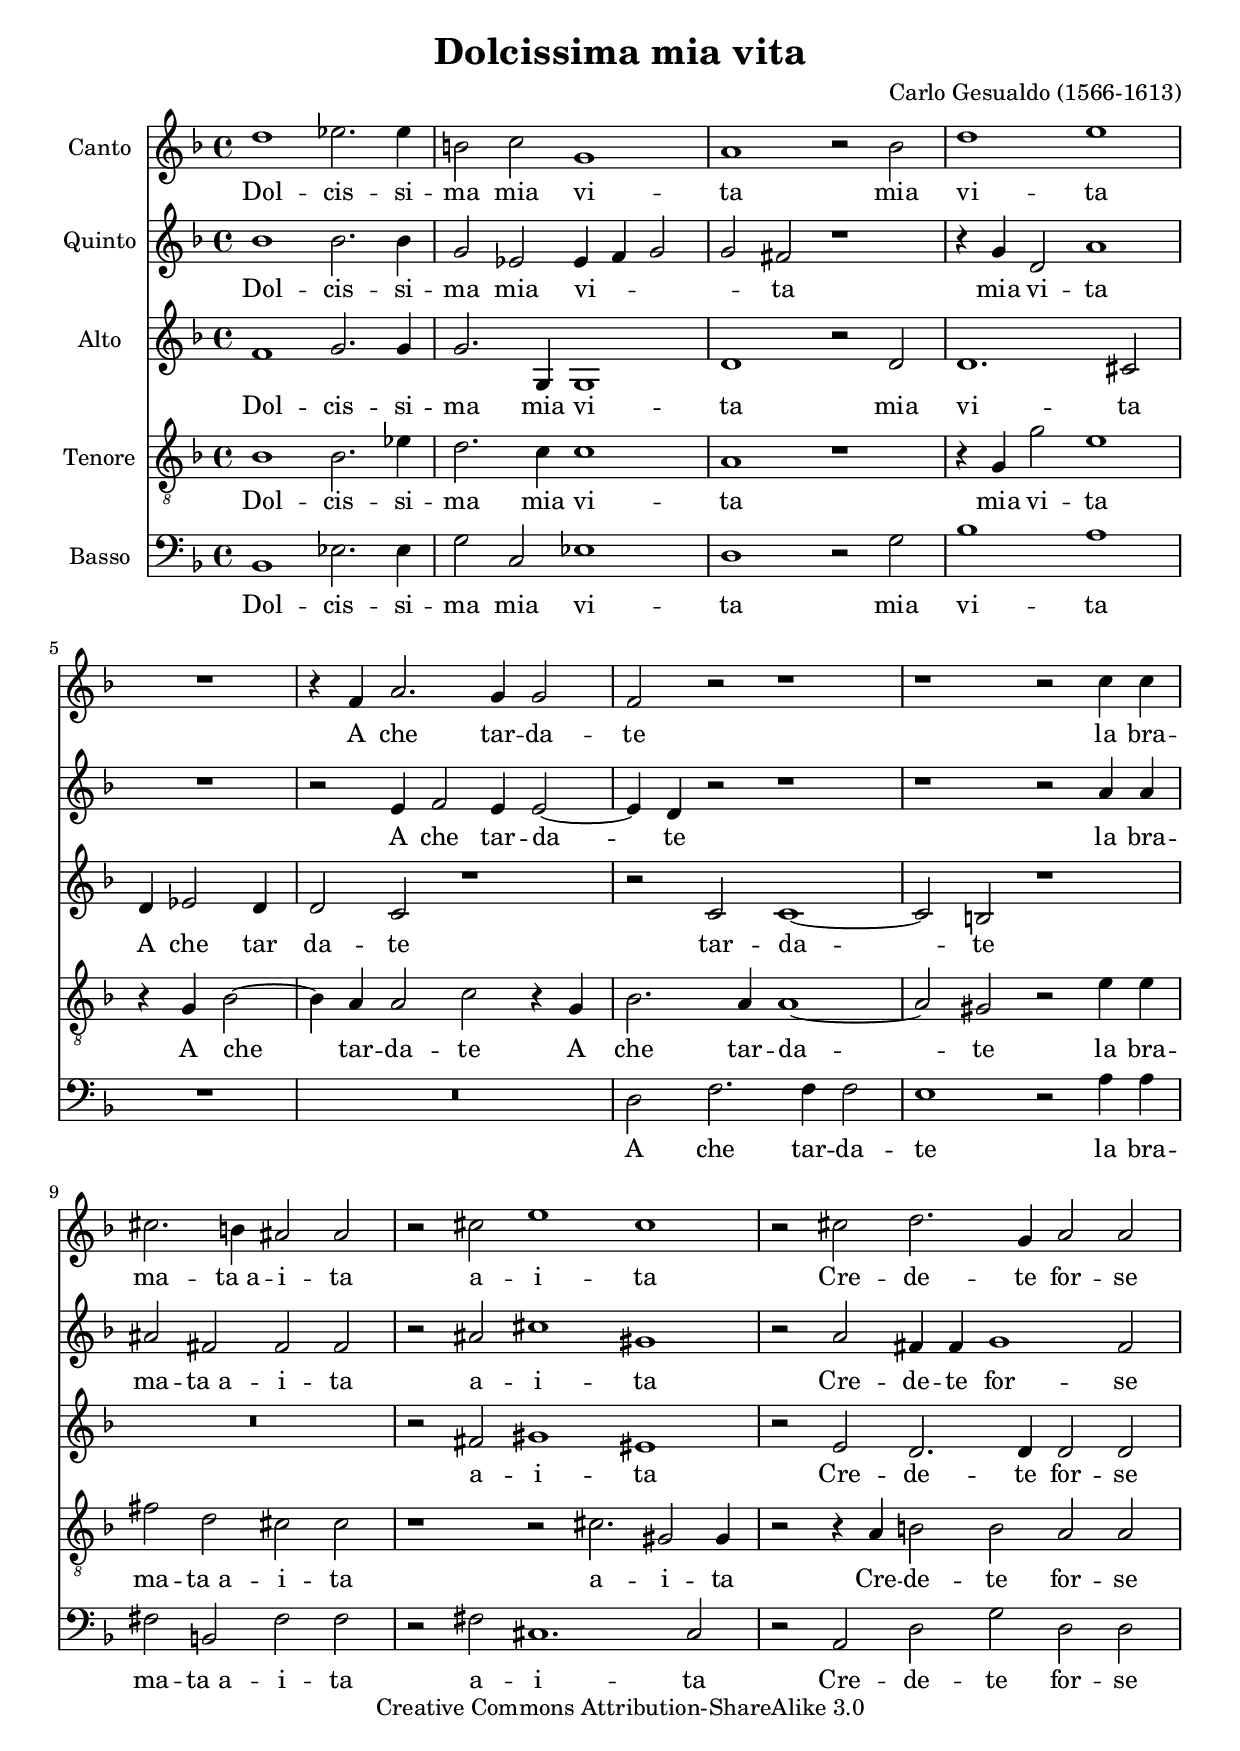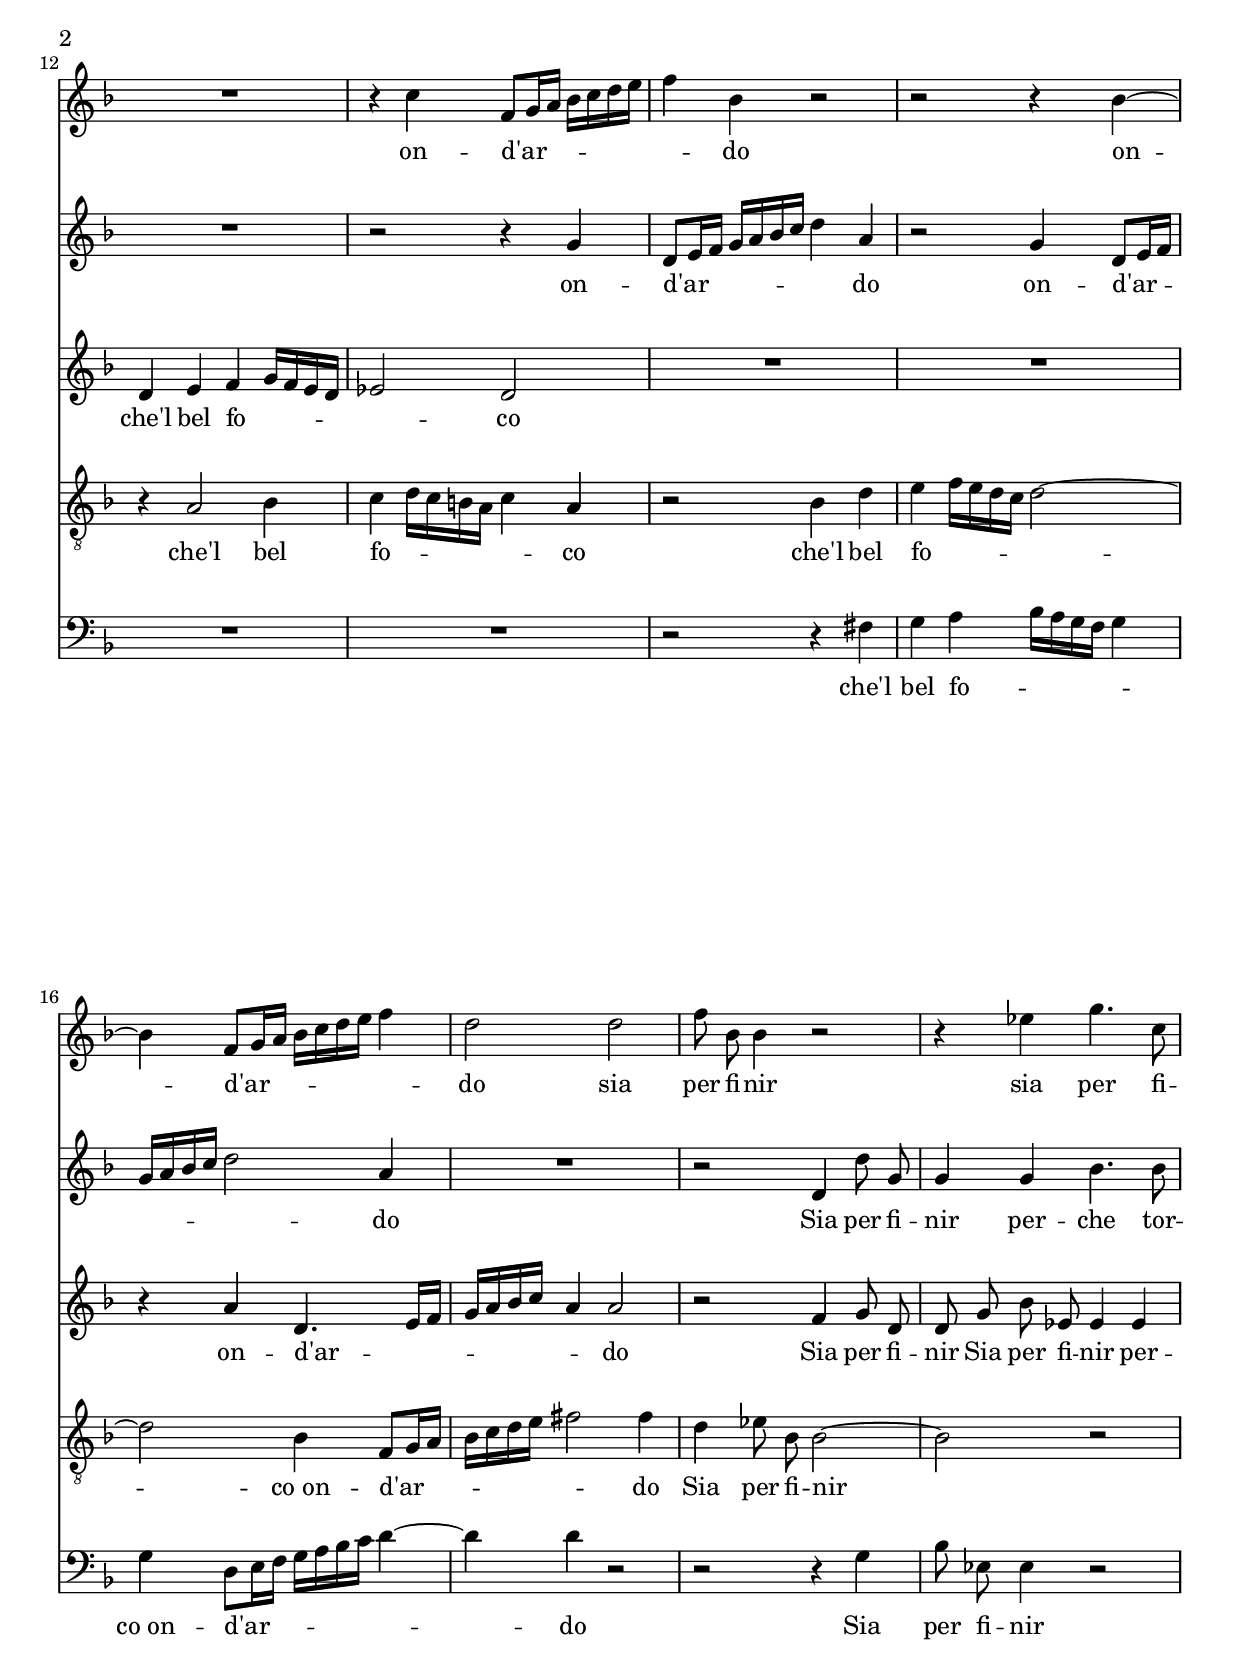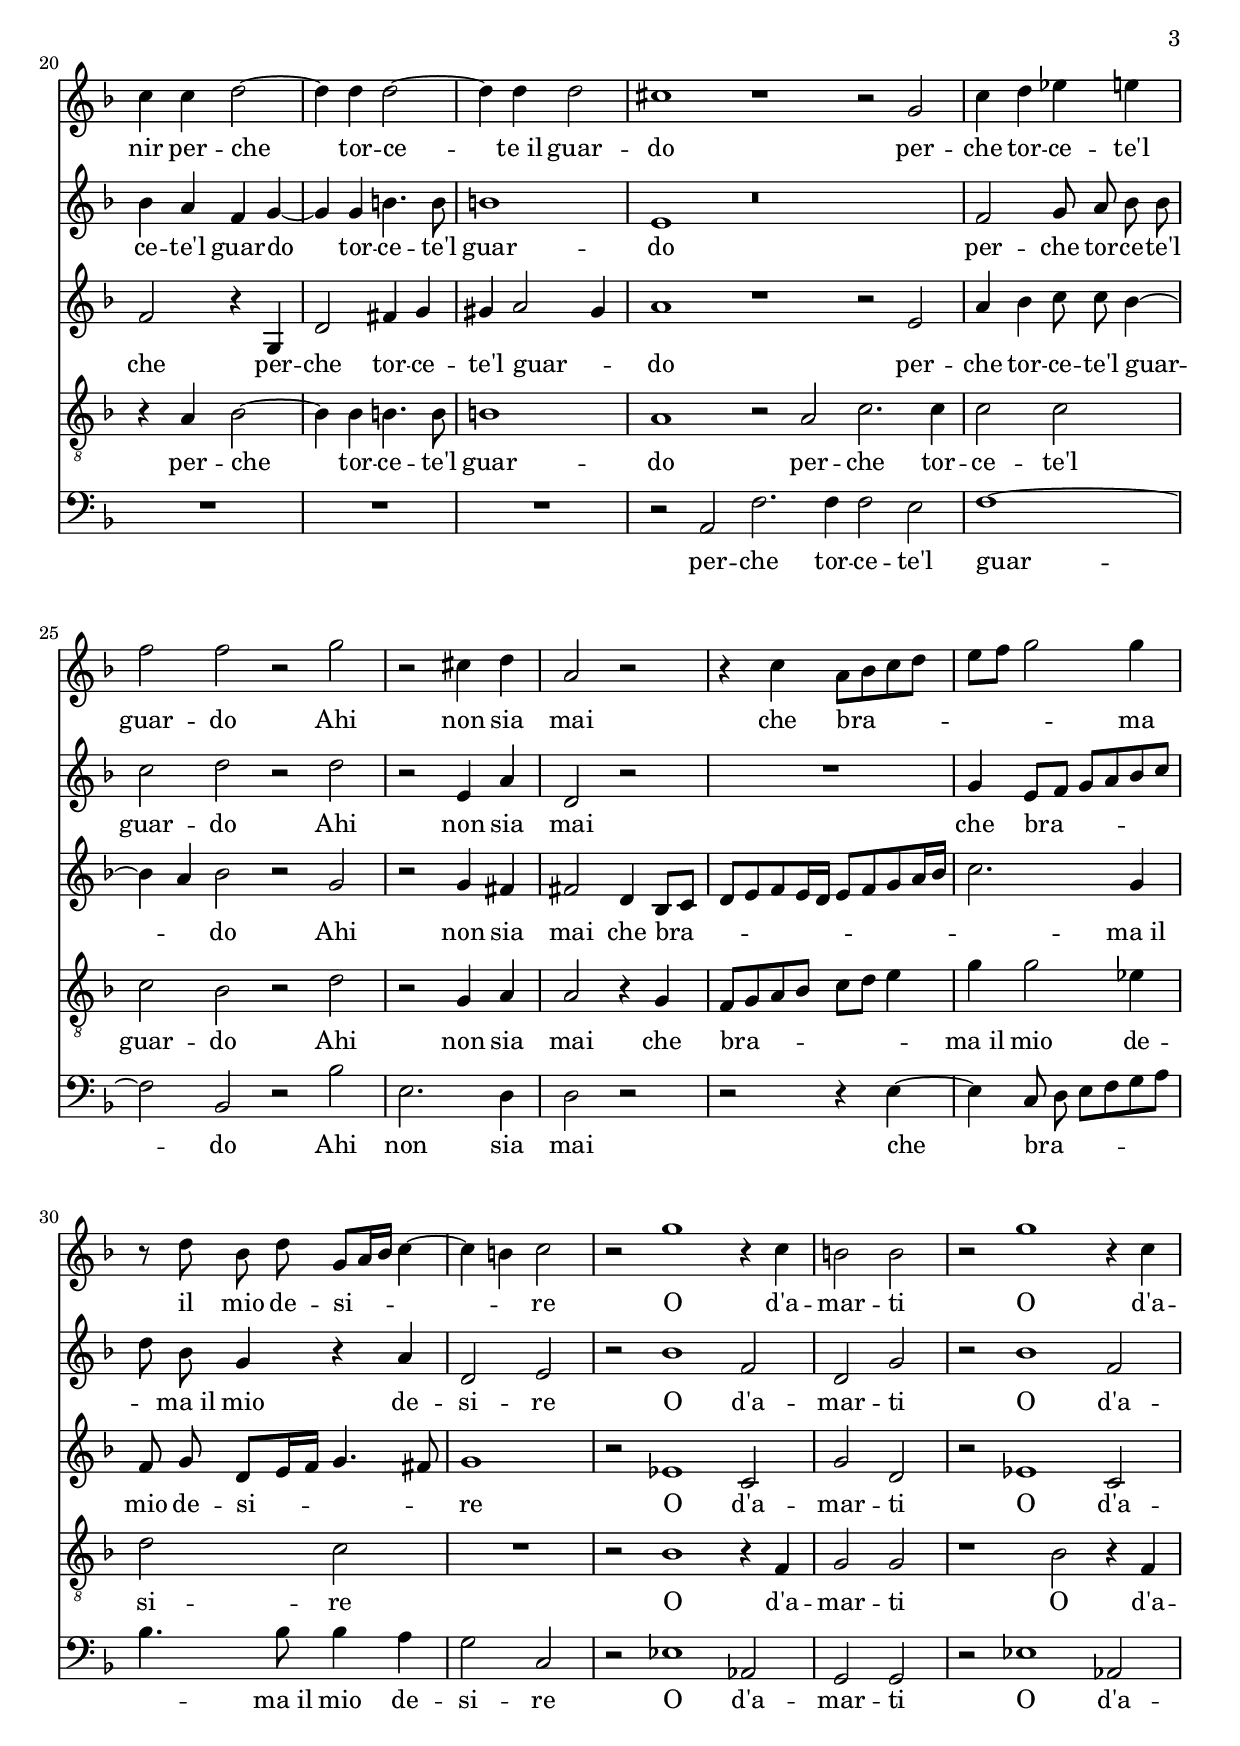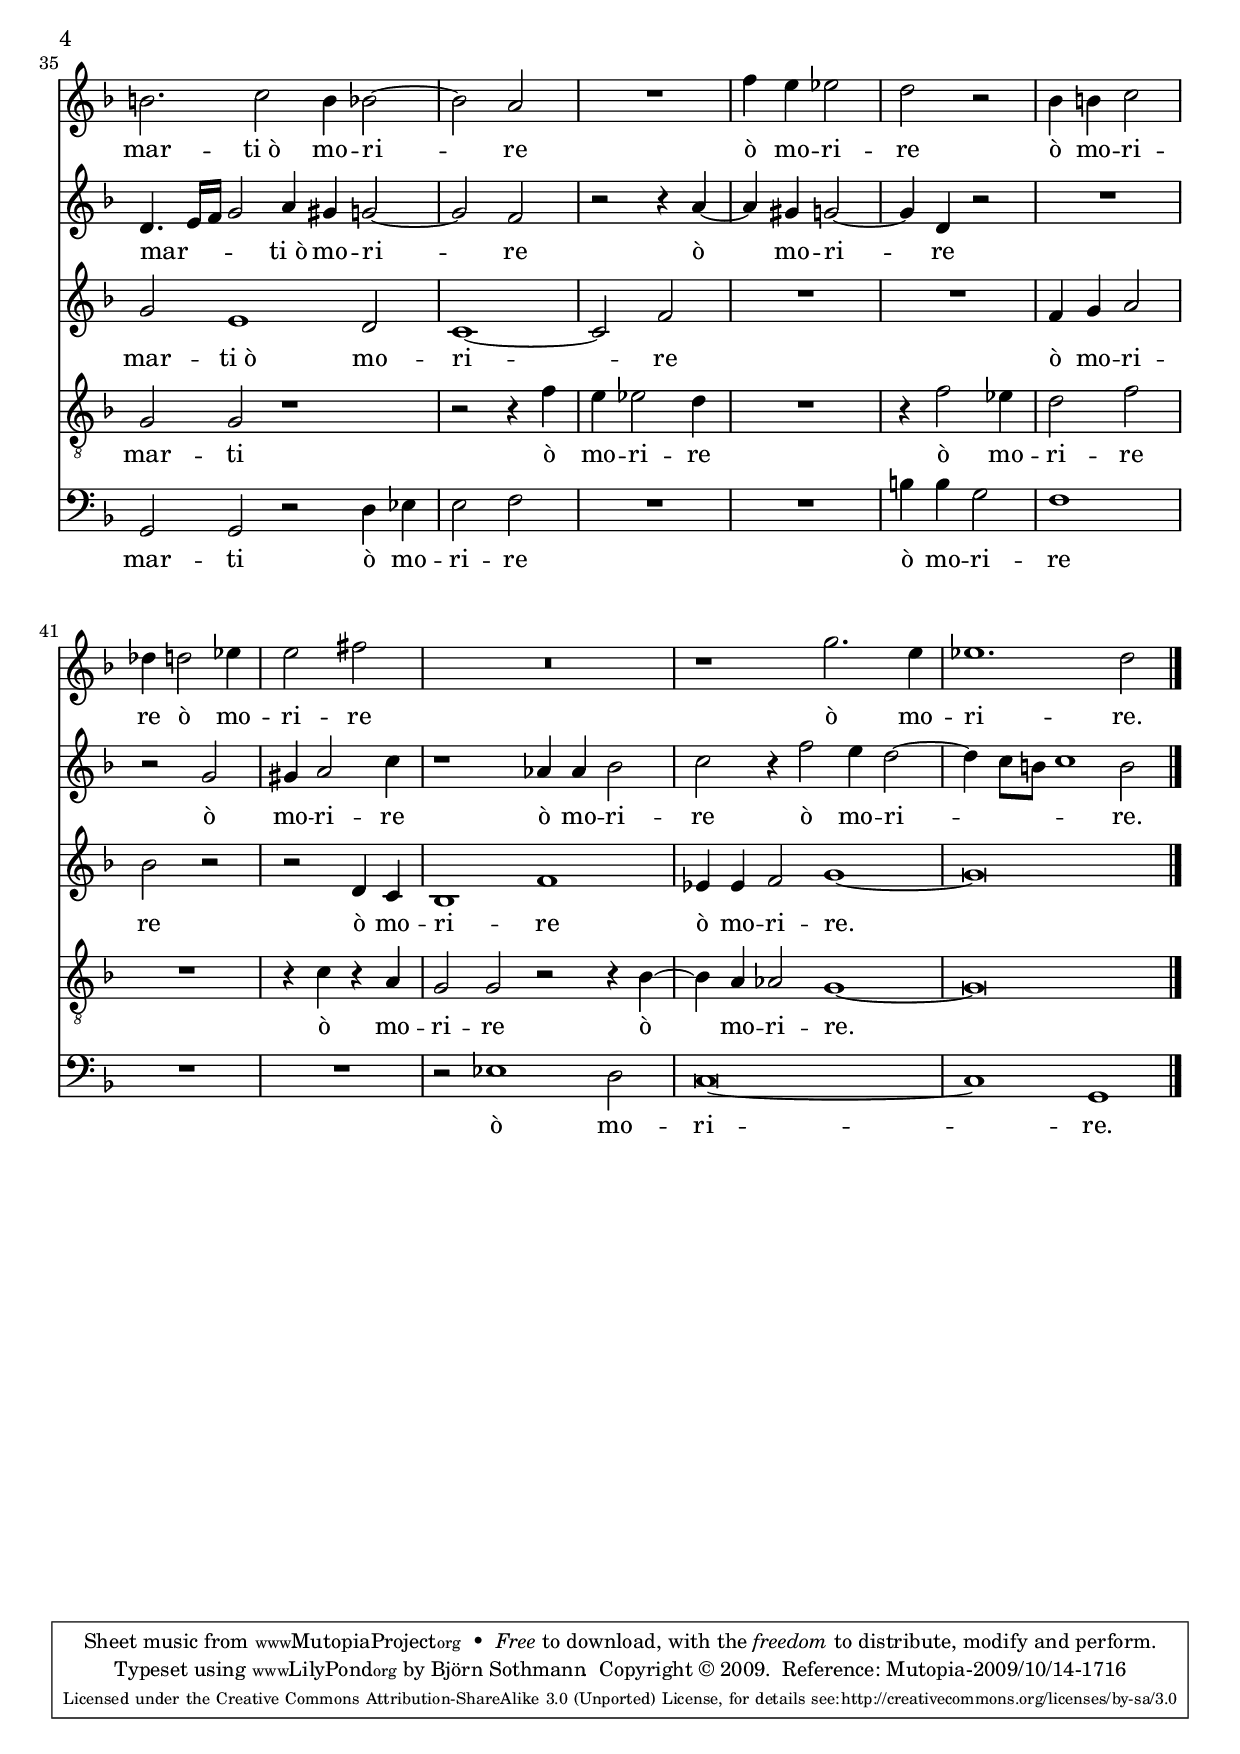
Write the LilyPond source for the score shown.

\version "2.12.2"

\header {
	title = "Dolcissima mia vita"
	composer = "Carlo Gesualdo (1566-1613)"
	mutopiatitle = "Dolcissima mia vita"
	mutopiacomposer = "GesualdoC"
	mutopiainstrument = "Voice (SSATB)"
	date = "1611"
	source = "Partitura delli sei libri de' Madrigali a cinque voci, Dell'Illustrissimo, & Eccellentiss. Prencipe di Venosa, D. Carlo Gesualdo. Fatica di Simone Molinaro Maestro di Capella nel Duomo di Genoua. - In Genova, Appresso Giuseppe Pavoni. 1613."
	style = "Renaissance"
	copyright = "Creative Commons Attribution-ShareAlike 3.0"
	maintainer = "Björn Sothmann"
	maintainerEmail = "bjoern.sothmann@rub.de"
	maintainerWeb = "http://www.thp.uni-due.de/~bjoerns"
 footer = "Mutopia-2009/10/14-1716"
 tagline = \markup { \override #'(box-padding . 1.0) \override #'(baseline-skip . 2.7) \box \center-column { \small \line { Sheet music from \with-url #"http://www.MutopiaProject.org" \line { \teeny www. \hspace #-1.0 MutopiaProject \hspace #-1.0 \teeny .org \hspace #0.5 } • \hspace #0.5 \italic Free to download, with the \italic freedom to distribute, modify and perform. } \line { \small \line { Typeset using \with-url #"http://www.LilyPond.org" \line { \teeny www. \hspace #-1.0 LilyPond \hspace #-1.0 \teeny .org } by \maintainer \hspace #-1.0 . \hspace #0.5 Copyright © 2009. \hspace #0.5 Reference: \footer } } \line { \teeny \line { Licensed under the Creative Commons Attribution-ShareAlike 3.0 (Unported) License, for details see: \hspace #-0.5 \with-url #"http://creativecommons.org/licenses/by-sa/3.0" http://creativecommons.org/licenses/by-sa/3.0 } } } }
}

\include "deutsch.ly"

verseC= \lyricmode {
Dol -- cis -- si -- ma mia vi -- ta mia vi -- ta A che tar -- da -- te la bra -- ma -- ta_a -- i -- ta a -- i -- ta Cre -- de -- te for -- se on -- d'ar -- do on -- d'ar -- do sia per fi -- nir sia per fi -- nir per -- che tor -- ce -- te_il guar -- do per -- che tor -- ce -- te'l guar -- do Ahi non sia mai che bra -- ma il mio de -- si -- re O d'a -- mar -- ti O d'a -- mar -- ti_ò mo -- ri -- re ò mo -- ri -- re ò mo -- ri -- re ò mo -- ri -- re ò mo -- ri -- re.
}

verseQ= \lyricmode {
Dol -- cis -- si -- ma mia vi -- ta mia vi -- ta A che tar -- da -- te la bra -- ma -- ta_a -- i -- ta a -- i -- ta Cre -- de -- te for -- se on -- d'ar -- do on -- d'ar -- do Sia per fi -- nir per -- che tor -- ce -- te'l guar -- do tor -- ce -- te'l guar -- do per -- che tor -- ce -- te'l guar -- do Ahi non sia mai che bra -- ma_il mio de -- si -- re O d'a -- mar -- ti O d'a -- mar -- ti_ò mo -- ri -- re ò mo -- ri -- re ò mo -- ri -- re ò mo -- ri -- re ò mo -- ri -- re.
}

verseA= \lyricmode {
Dol -- cis -- si -- ma mia vi -- ta mia vi -- ta A che tar da -- te tar -- da -- te a -- i -- ta Cre -- de -- te for -- se che'l bel fo -- co on -- d'ar -- do Sia per fi -- nir Sia per fi -- nir per -- che per -- che tor -- ce -- te'l guar -- do per -- che tor -- ce -- te'l guar -- do Ahi non sia mai che bra -- ma_il mio de -- si -- re O d'a -- mar -- ti O d'a -- mar -- ti_ò mo -- ri -- re ò mo -- ri -- re ò mo -- ri -- re ò mo -- ri -- re.
}

verseT= \lyricmode {
Dol -- cis -- si -- ma mia vi -- ta mia vi -- ta A che tar -- da -- te A che tar -- da -- te la bra -- ma -- ta_a -- i -- ta a -- i -- ta Cre -- de -- te for -- se che'l bel fo -- co che'l bel fo -- co_on -- d'ar -- do Sia per fi -- nir per -- che tor -- ce -- te'l guar -- do per -- che tor -- ce -- te'l guar -- do Ahi non sia mai che bra -- ma_il mio de -- si -- re O d'a -- mar -- ti O d'a -- mar -- ti ò mo -- ri -- re ò mo -- ri -- re ò mo -- ri -- re ò mo -- ri -- re.
}

verseB= \lyricmode {
Dol -- cis -- si -- ma mia vi -- ta mia vi -- ta A che tar -- da -- te la bra -- ma -- ta_a -- i -- ta a -- i -- ta Cre -- de -- te for -- se che'l bel fo -- co_on -- d'ar -- do Sia per fi -- nir per -- che tor -- ce -- te'l guar -- do Ahi non sia mai che bra -- ma_il mio de -- si -- re O d'a -- mar -- ti O d'a -- mar -- ti ò mo -- ri -- re ò mo -- ri -- re ò mo -- ri -- re.
}

staffSoprano = \new Staff  {
	\time 4/4
	\override Score.MetronomeMark #'stencil = ##f
	\tempo 4 = 100 
	\set Staff.instrumentName="Canto"
	\set Staff.midiInstrument="oboe"
	\key f \major
	\clef treble
	\relative c'' { 	
		\context Voice = "melodySop" {
			\dynamicUp
			\autoBeamOff
			\set Score.measureLength = #(ly:make-moment 4 2)
			d1 es2. es4 |
			h2 c g1 |
			a r2 b |
			d1 e |
			\set Score.measureLength = #(ly:make-moment 4 4)
			R1 |
			\set Score.measureLength = #(ly:make-moment 4 2)
			r4 f, a2. g4 g2 |
			f r r1 |
			r r2 c'4 c |
			cis2. h4 ais2 ais |
			\set Score.measureLength = #(ly:make-moment 6 2)
			r cis e1 cis |
			r2 cis d2. g,4 a2 a |
			\set Score.measureLength = #(ly:make-moment 4 4)
			R1 |
			r4 c f,8[\melisma g16 a] b[ c d e] |
			f4\melismaEnd b, r2 |
			r2 r4 b~ |
			b f8[\melisma g16 a] b[ c d e] f4\melismaEnd |
			d2 d |
			f8 b, b4 r2 |
			r4 es g4. c,8 |
			c4 c d2~ |
			d4 d d2~ |
			d4 d d2 |
			\set Score.measureLength = #(ly:make-moment 6 2)
			cis1 r r2 g |
			\set Score.measureLength = #(ly:make-moment 4 4)
			c4 d es e |
			\set Score.measureLength = #(ly:make-moment 4 2)
			f2 f r g |
			\set Score.measureLength = #(ly:make-moment 4 4)
			r2 cis,4 d |
			a2 r |
			r4 c a8[\melisma b c d] |
			e[ f] g2\melismaEnd g4 |
			r8 d b d g,[\melisma a16 b] c4~ |
			c h\melismaEnd c2 |
			\set Score.measureLength = #(ly:make-moment 4 2)
			r2 g'1 r4 c, |
			\set Score.measureLength = #(ly:make-moment 4 4)
			h2 h |
			\set Score.measureLength = #(ly:make-moment 4 2)
			r2 g'1 r4 c, |
			h2. c2 h4 b2~ |
			\set Score.measureLength = #(ly:make-moment 4 4)
			b a |
			R1 |
			f'4 e es2 |
			d r |
			b4 h c2 |
			des4 d2 es4 |
			e2 fis |
			\set Score.measureLength = #(ly:make-moment 4 2)
			R\breve |
			r1 g2. e4 |
			es1. d2 |
		}

	\bar "|."
	}

}

staffQuinto = \new Staff  {
	\set Staff.instrumentName="Quinto"
	\set Staff.midiInstrument="oboe"
	\key f \major
	\clef treble
	\relative c'' { 	
		\context Voice = "melodyQui" {
			\dynamicUp
			\autoBeamOff
			\set Score.measureLength = #(ly:make-moment 4 2)
			b1 b2. b4 |
			g2 es es4\melisma f g2 |
			g\melismaEnd fis r1 |
			r4 g d2 a'1 |
			\set Score.measureLength = #(ly:make-moment 4 4)
			R1 |
			\set Score.measureLength = #(ly:make-moment 4 2)
			r2 e4 f2 e4 e2~ |
			e4 d r2 r1 |
			r r2 a'4 a |
			ais2 fis fis fis |
			\set Score.measureLength = #(ly:make-moment 6 2)
			r ais cis1 gis |
			r2 a fis4 fis g1 fis2 |
			\set Score.measureLength = #(ly:make-moment 4 4)
			R1 |
			r2 r4 g |
			d8[\melisma e16 f] g[ a b c] d4\melismaEnd a |
			r2 g4 d8[\melisma e16 f] |
			g[ a b c] d2\melismaEnd a4 |
			R1 |
			r2 d,4 d'8 g, |
			g4 g b4. b8 |
			b4 a f g~ |
			g g h4. h8 |
			h1 |
			\set Score.measureLength = #(ly:make-moment 6 2)
			e,1 r\breve |
			\set Score.measureLength = #(ly:make-moment 4 4)
			f2 g8 a b b |
			\set Score.measureLength = #(ly:make-moment 4 2)
			c2 d r d |
			\set Score.measureLength = #(ly:make-moment 4 4)
			r2 e,4 a |
			d,2 r |
			R1 |
			g4 e8[\melisma f] g[ a b c] |
			d\melismaEnd b g4 r a |
			d,2 e |
			\set Score.measureLength = #(ly:make-moment 4 2)
			r2 b'1 f2 |
			\set Score.measureLength = #(ly:make-moment 4 4)
			d2 g |
			\set Score.measureLength = #(ly:make-moment 4 2)
			r2 b1 f2 |
			d4.\melisma e16[ f] g2\melismaEnd a4 gis g2~ |
			\set Score.measureLength = #(ly:make-moment 4 4)
			g f |
			r2 r4 a~ |
			a gis g2~ |
			g4 d r2 |
			R1 |
			r2 g |
			gis4 a2 c4 |
			\set Score.measureLength = #(ly:make-moment 4 2)
			r1 as4 as b2 |
			c r4 f2 e4 d2~\melisma |
			d4 c8[ h] c1\melismaEnd h2 |
		}

	\bar "|."
	}

}

staffAlto = \new Staff  {
	\set Staff.instrumentName="Alto"
	\set Staff.midiInstrument="oboe"
	\key f \major
	\clef treble
	\relative c' { 	
		\context Voice = "melodyAlt" {
			\dynamicUp
			\autoBeamOff
			\set Score.measureLength = #(ly:make-moment 4 2)
			f1 g2. g4 |
			g2. g,4 g1 |
			d' r2 d |
			d1. cis2 |
			\set Score.measureLength = #(ly:make-moment 4 4)
			d4 es2 d4 |
			\set Score.measureLength = #(ly:make-moment 4 2)
			d2 c r1 |
			r2 c c1~ |
			c2 h r1 |
			R\breve |
			\set Score.measureLength = #(ly:make-moment 6 2)
			r2 fis' gis1 eis |
			r2 e d2. d4 d2 d |
			\set Score.measureLength = #(ly:make-moment 4 4)
			d4 e f\melisma g16[ f e d] |
			es2\melismaEnd d |
			R1*2 |
			r4 a' d,4.\melisma e16[ f] |
			g[ a b c] a4\melismaEnd a2 |
			r2 f4 g8 d |
			d g b es, es4 es |
			f2 r4 g, |
			d'2 fis4 g |
			gis a2\melisma gis4\melismaEnd |
			\set Score.measureLength = #(ly:make-moment 6 2)
			a1 r r2 e |
			\set Score.measureLength = #(ly:make-moment 4 4)
			a4 b c8 c b4~\melisma |
			\set Score.measureLength = #(ly:make-moment 4 2)
			b a\melismaEnd b2 r g |
			\set Score.measureLength = #(ly:make-moment 4 4)
			r2 g4 fis |
			fis2 d4 b8[\melisma c] |
			d[ e f e16 d] e8[ f g a16 b] |
			c2.\melismaEnd g4 |
			f8 g d[\melisma e16 f] g4. fis8\melismaEnd |
			g1 |
			\set Score.measureLength = #(ly:make-moment 4 2)
			r2 es1 c2 |
			\set Score.measureLength = #(ly:make-moment 4 4)
			g'2 d |
			\set Score.measureLength = #(ly:make-moment 4 2)
			r2 es1 c2 |
			g' e1 d2 |
			\set Score.measureLength = #(ly:make-moment 4 4)
			c1~ |
			c2 f2 |
			R1*2 |
			f4 g a2 |
			b r |
			r2 d,4 c |
			\set Score.measureLength = #(ly:make-moment 4 2)
			b1 f' |
			es4 es f2 g1~ |
			g\breve |
		}

	\bar "|."
	}

}

staffTenore = \new Staff  {
	\set Staff.instrumentName="Tenore"
	\set Staff.midiInstrument="oboe"
	\key f \major
	\clef "G_8"
	\relative c' { 	
		\context Voice = "melodyTen" {
			\dynamicUp
			\autoBeamOff
			\set Score.measureLength = #(ly:make-moment 4 2)
			b1 b2. es4 |
			d2. c4 c1 |
			a r |
			r4 g g'2 e1 |
			\set Score.measureLength = #(ly:make-moment 4 4)
			r4 g, b2~ |
			\set Score.measureLength = #(ly:make-moment 4 2)
			b4 a a2 c r4 g |
			b2. a4 a1~ |
			a2 gis r e'4 e |
			fis2 d cis cis |
			\set Score.measureLength = #(ly:make-moment 6 2)
			r1 r2 cis2. gis2 gis4 |
			r2 r4 a h2 h a a |
			\set Score.measureLength = #(ly:make-moment 4 4)
			r4 a2 b4 |
			c4\melisma d16[c h a] c4\melismaEnd a |
			r2 b4 d |
			e\melisma f16[ e d c] d2~ |
			d\melismaEnd b4 f8[\melisma g16 a] |
			b[ c d e] fis2\melismaEnd fis4 |
			d4 es8 b b2~ |
			b r |
			r4 a b2~ |
			b4 b4 h4. h8 |
			h1 |
			\set Score.measureLength = #(ly:make-moment 6 2)
			a1 r2 a c2. c4 |
			\set Score.measureLength = #(ly:make-moment 4 4)
			c2 c |
			\set Score.measureLength = #(ly:make-moment 4 2)
			c b r d |
			\set Score.measureLength = #(ly:make-moment 4 4)
			r2 g,4 a |
			a2 r4 g |
			f8[\melisma g a b] c[ d] e4\melismaEnd |
			g4 g2 es4 |
			d2 c |
			R1 |
			\set Score.measureLength = #(ly:make-moment 4 2)
			r2 b1 r4 f |
			\set Score.measureLength = #(ly:make-moment 4 4)
			g2 g |
			r1 b2 r4 f |
			g2 g r1 |
			\set Score.measureLength = #(ly:make-moment 4 4)
			r2 r4 f' |
			e es2 d4 |
			R1 |
			r4 f2 es4 |
			d2 f |
			R1 |
			r4 c r a |
			\set Score.measureLength = #(ly:make-moment 4 2)
			g2 g r r4 b~ |
			b a as2 g1~ |
			g\breve |
		}

	\bar "|."
	}

}

staffBasso = \new Staff  {
	\set Staff.instrumentName="Basso"
	\set Staff.midiInstrument="oboe"
	\key f \major
	\clef bass
	\relative c { 	
		\context Voice = "melodyBas" {
			\dynamicUp
			\autoBeamOff
			\set Score.measureLength = #(ly:make-moment 4 2)
			b1 es2. es4 |
			g2 c, es1 |
			d r2 g |
			b1 a |
			\set Score.measureLength = #(ly:make-moment 4 4)
			R1 |
			\set Score.measureLength = #(ly:make-moment 4 2)
			R\breve |
			d,2 f2. f4 f2 |
			e1 r2 a4 a |
			fis2 h, fis' fis |
			\set Score.measureLength = #(ly:make-moment 6 2)
			r fis cis1. cis2 |
			r2 a d g d d |
			\set Score.measureLength = #(ly:make-moment 4 4)
			R1*2 |
			r2 r4 fis |
			g a\melisma b16[ a g f] g4\melismaEnd |
			g d8[\melisma e16 f] g[ a b c] d4~ |
			d\melismaEnd d r2 |
			r r4 g, |
			b8 es, es4 r2 |
			R1*3 |
			\set Score.measureLength = #(ly:make-moment 6 2)
			r2 a, f'2. f4 f2 e |
			\set Score.measureLength = #(ly:make-moment 4 4)
			f1~ |
			\set Score.measureLength = #(ly:make-moment 4 2)
			f2 b, r b' |
			\set Score.measureLength = #(ly:make-moment 4 4)
			e,2. d4 |
			d2 r |
			r2 r4 e~ |
			e c8\melisma d] e[ f g a] |
			b4.\melismaEnd b8 b4 a |
			g2 c, |
			\set Score.measureLength = #(ly:make-moment 4 2)
			r2 es1 as,2 |
			\set Score.measureLength = #(ly:make-moment 4 4)
			g2 g |
			\set Score.measureLength = #(ly:make-moment 4 2)
			r2 es'1 as,2 |
			g g r d'4 es |
			\set Score.measureLength = #(ly:make-moment 4 4)
			e2 f |
			R1*2 |
			h4 h g2 |
			f1 |
			R1*2 |
			\set Score.measureLength = #(ly:make-moment 4 2)
			r2 es1 d2 |
			c\breve~ |
			c1 g1 |
		}

	\bar "|."
	}

}

\score {
	<<
		\staffSoprano
		\context Lyrics = "lmelodySop" \lyricmode  { \lyricsto "melodySop" \verseC }
		
		\staffQuinto
		\context Lyrics = "lmelodyQui" \lyricmode  { \lyricsto "melodyQui" \verseQ }
		
		\staffAlto
		\context Lyrics = "lmelodyAlt" \lyricmode  { \lyricsto "melodyAlt" \verseA }
		
		\staffTenore
		\context Lyrics = "lmelodyTen" \lyricmode  { \lyricsto "melodyTen" \verseT }
		
		\staffBasso
		\context Lyrics = "lmelodyBas" \lyricmode  { \lyricsto "melodyBas" \verseB }
	>>
	
	\midi {
	}

	\layout  {
	}
}

\paper {
}
